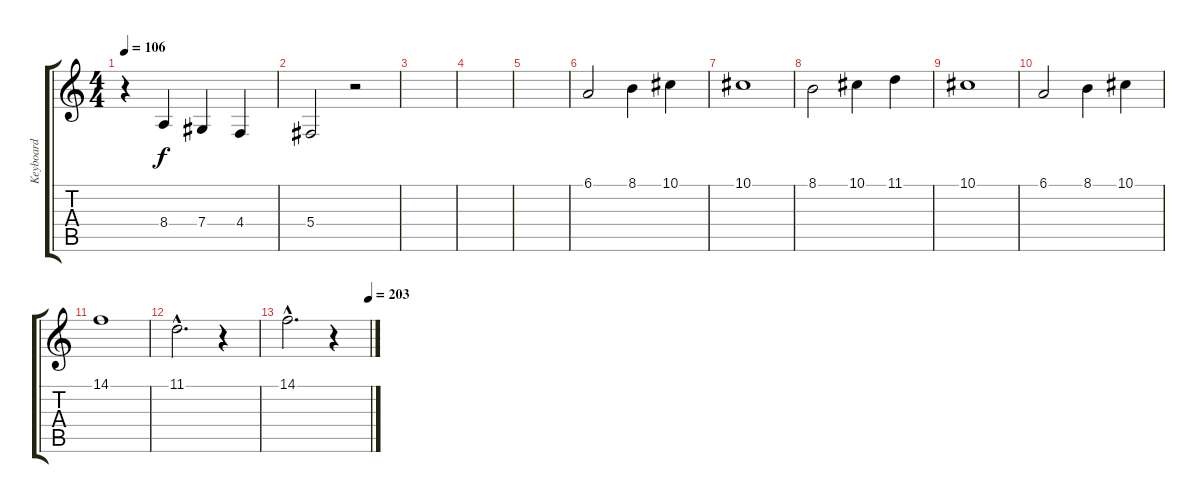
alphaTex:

\track ("Keyboard" "Keyboard") {instrument stringensemble1}
\staff {score tabs}
\tuning (Eb4 Bb3 Gb3 Db3 Ab2 Db2) {hide}
\ts (4 4)
\tempo 106
\clef g2
\ks c
r.4{dy f} 8.4.4 7.4.4 4.4.4 |
5.4.2 r.2 |
|
|
|
6.1.2 8.1.4 10.1.4 |
10.1.1 |
8.1.2 10.1.4 11.1.4 |
10.1.1 |
6.1.2 8.1.4 10.1.4 |
14.1.1 |
11.1{hac}.2{d} r.4 |
\tempo (203 0.9895833333333334)
14.1{hac}.2{d} r.4
